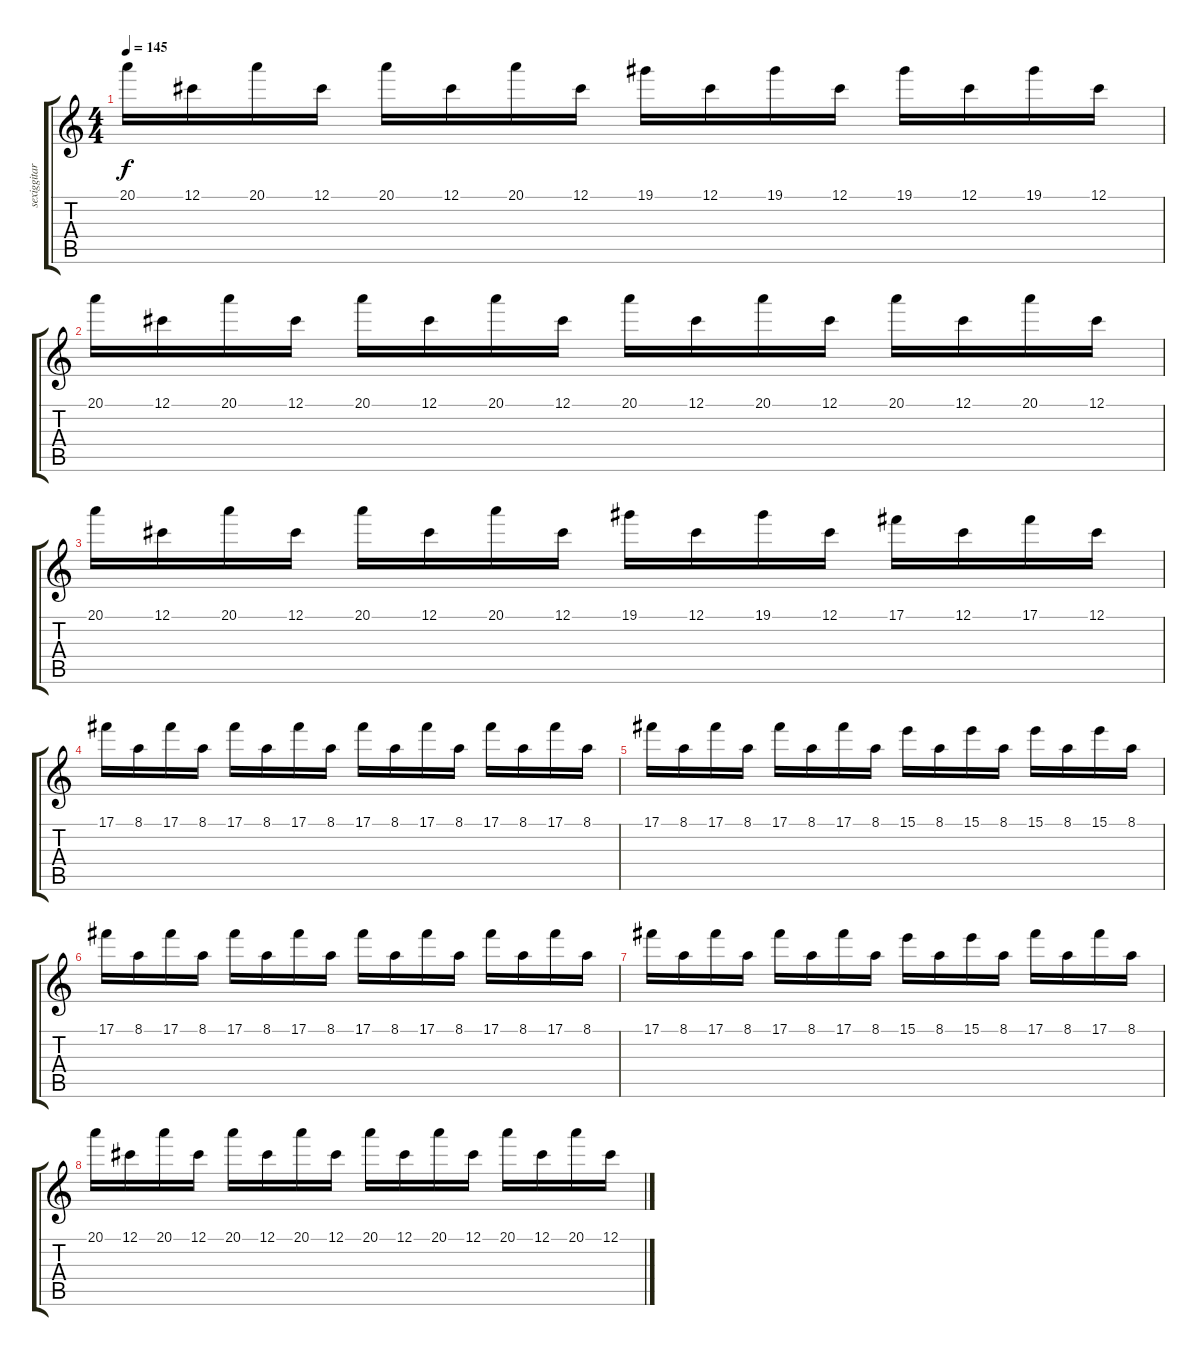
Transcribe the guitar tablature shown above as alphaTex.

\track ("sexiggitarr" "sexiggitar") {instrument distortionguitar}
\staff {score tabs}
\tuning (Db4 Ab3 E3 B2 Gb2 B1) {hide}
\ts (4 4)
\tempo 145
\clef g2
\ks c
20.1.16{dy f} 12.1.16 20.1.16 12.1.16 20.1.16 12.1.16 20.1.16 12.1.16 19.1.16 12.1.16 19.1.16 12.1.16 19.1.16 12.1.16 19.1.16 12.1.16 |
20.1.16 12.1.16 20.1.16 12.1.16 20.1.16 12.1.16 20.1.16 12.1.16 20.1.16 12.1.16 20.1.16 12.1.16 20.1.16 12.1.16 20.1.16 12.1.16 |
20.1.16 12.1.16 20.1.16 12.1.16 20.1.16 12.1.16 20.1.16 12.1.16 19.1.16 12.1.16 19.1.16 12.1.16 17.1.16 12.1.16 17.1.16 12.1.16 |
17.1.16 8.1.16 17.1.16 8.1.16 17.1.16 8.1.16 17.1.16 8.1.16 17.1.16 8.1.16 17.1.16 8.1.16 17.1.16 8.1.16 17.1.16 8.1.16 |
17.1.16 8.1.16 17.1.16 8.1.16 17.1.16 8.1.16 17.1.16 8.1.16 15.1.16 8.1.16 15.1.16 8.1.16 15.1.16 8.1.16 15.1.16 8.1.16 |
17.1.16 8.1.16 17.1.16 8.1.16 17.1.16 8.1.16 17.1.16 8.1.16 17.1.16 8.1.16 17.1.16 8.1.16 17.1.16 8.1.16 17.1.16 8.1.16 |
17.1.16 8.1.16 17.1.16 8.1.16 17.1.16 8.1.16 17.1.16 8.1.16 15.1.16 8.1.16 15.1.16 8.1.16 17.1.16 8.1.16 17.1.16 8.1.16 |
20.1.16 12.1.16 20.1.16 12.1.16 20.1.16 12.1.16 20.1.16 12.1.16 20.1.16 12.1.16 20.1.16 12.1.16 20.1.16 12.1.16 20.1.16 12.1.16
